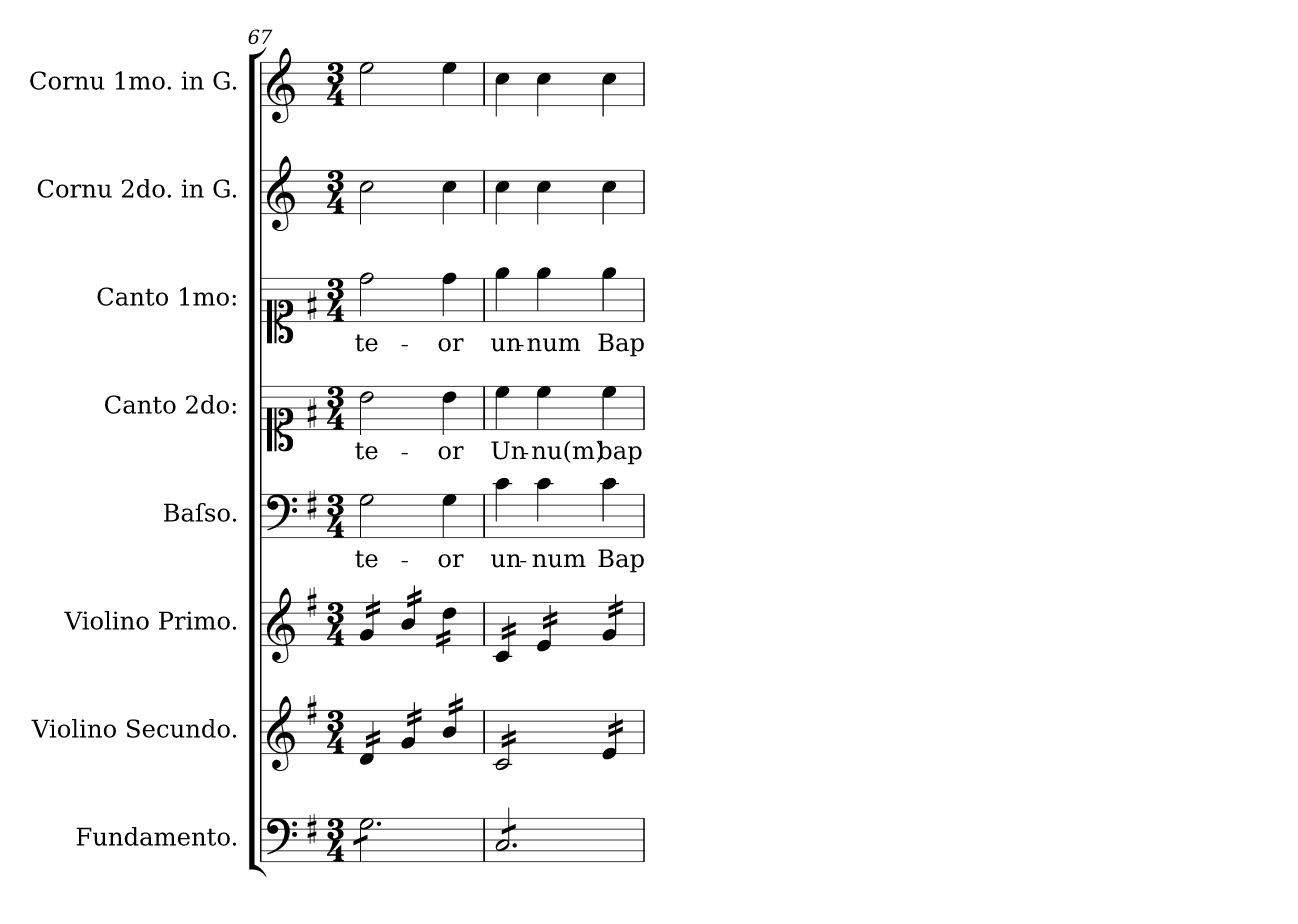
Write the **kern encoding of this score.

**kern	**kern	**kern	**kern	**text	**kern	**text	**kern	**text	**kern	**kern
*part8	*part7	*part6	*part5	*part5	*part4	*part4	*part3	*part3	*part2	*part1
*staff8	*staff7	*staff6	*staff5	*staff5	*staff4	*staff4	*staff3	*staff3	*staff2	*staff1
*I"Fundamento.	*I"Violino Secundo.	*I"Violino Primo.	*I"Baſso.	*	*I"Canto 2do:	*	*I"Canto 1mo:	*	*I"Cornu 2do. in G.	*I"Cornu 1mo. in G.
*	*I'vl 2	*I'vl 1	*I'B	*	*	*	*	*	*I'cor 2 in G	*I'cor 1 in G
*clefF4	*clefG2	*clefG2	*clefF4	*	*clefC1	*	*clefC1	*	*clefG2	*clefG2
*	*	*	*	*	*	*	*	*	*ITrd3c5	*ITrd3c5
*k[f#]	*k[f#]	*k[f#]	*k[f#]	*	*k[f#]	*	*k[f#]	*	*k[f#]	*k[f#]
*G:	*G:	*G:	*G:	*	*G:	*	*G:	*	*G:	*G:
*M3/4	*M3/4	*M3/4	*M3/4	*	*M3/4	*	*M3/4	*	*M3/4	*M3/4
=67	=67	=67	=67	=67	=67	=67	=67	=67	=67	=67
*tremolo	*	*	*	*	*	*	*	*	*	*
*	*tremolo	*	*	*	*	*	*	*	*	*
*	*	*tremolo	*	*	*	*	*	*	*	*
8G\L	16d/LL	16g/LL	2G\	-te-	2b\	-te-	2dd\	-te-	2g\	2b\
.	16d/	16g/	.	.	.	.	.	.	.	.
8G\	16d/	16g/	.	.	.	.	.	.	.	.
.	16d/JJ	16g/JJ	.	.	.	.	.	.	.	.
8G\	16g/LL	16b/LL	.	.	.	.	.	.	.	.
.	16g/	16b/	.	.	.	.	.	.	.	.
8G\	16g/	16b/	.	.	.	.	.	.	.	.
.	16g/JJ	16b/JJ	.	.	.	.	.	.	.	.
8G\	16b/LL	16dd\LL	4G\	-or	4b\	-or	4dd\	-or	4g\	4b\
.	16b/	16dd\	.	.	.	.	.	.	.	.
8G\J	16b/	16dd\	.	.	.	.	.	.	.	.
.	16b/JJ	16dd\JJ	.	.	.	.	.	.	.	.
=68	=68	=68	=68	=68	=68	=68	=68	=68	=68	=68
8C/L	16c/LL	16c/LL	4c\	un-	4cc\	Un-	4ee\	un-	4g\	4g\
.	16c/	16c/	.	.	.	.	.	.	.	.
8C/	16c/	16c/	.	.	.	.	.	.	.	.
.	16c/	16c/JJ	.	.	.	.	.	.	.	.
8C/	16c/	16e/LL	4c\	-num	4cc\	-nu(m)	4ee\	-num	4g\	4g\
.	16c/	16e/	.	.	.	.	.	.	.	.
8C/	16c/	16e/	.	.	.	.	.	.	.	.
.	16c/JJ	16e/JJ	.	.	.	.	.	.	.	.
8C/	16e/LL	16g/LL	4c\	Bap-	4cc\	bap-	4ee\	Bap-	4g\	4g\
.	16e/	16g/	.	.	.	.	.	.	.	.
8C/J	16e/	16g/	.	.	.	.	.	.	.	.
*Xtremolo	*	*	*	*	*	*	*	*	*	*
.	16e/JJ	16g/JJ	.	.	.	.	.	.	.	.
*	*	*Xtremolo	*	*	*	*	*	*	*	*
*	*Xtremolo	*	*	*	*	*	*	*	*	*
=	=	=	=	=	=	=	=	=	=	=
*-	*-	*-	*-	*-	*-	*-	*-	*-	*-	*-
